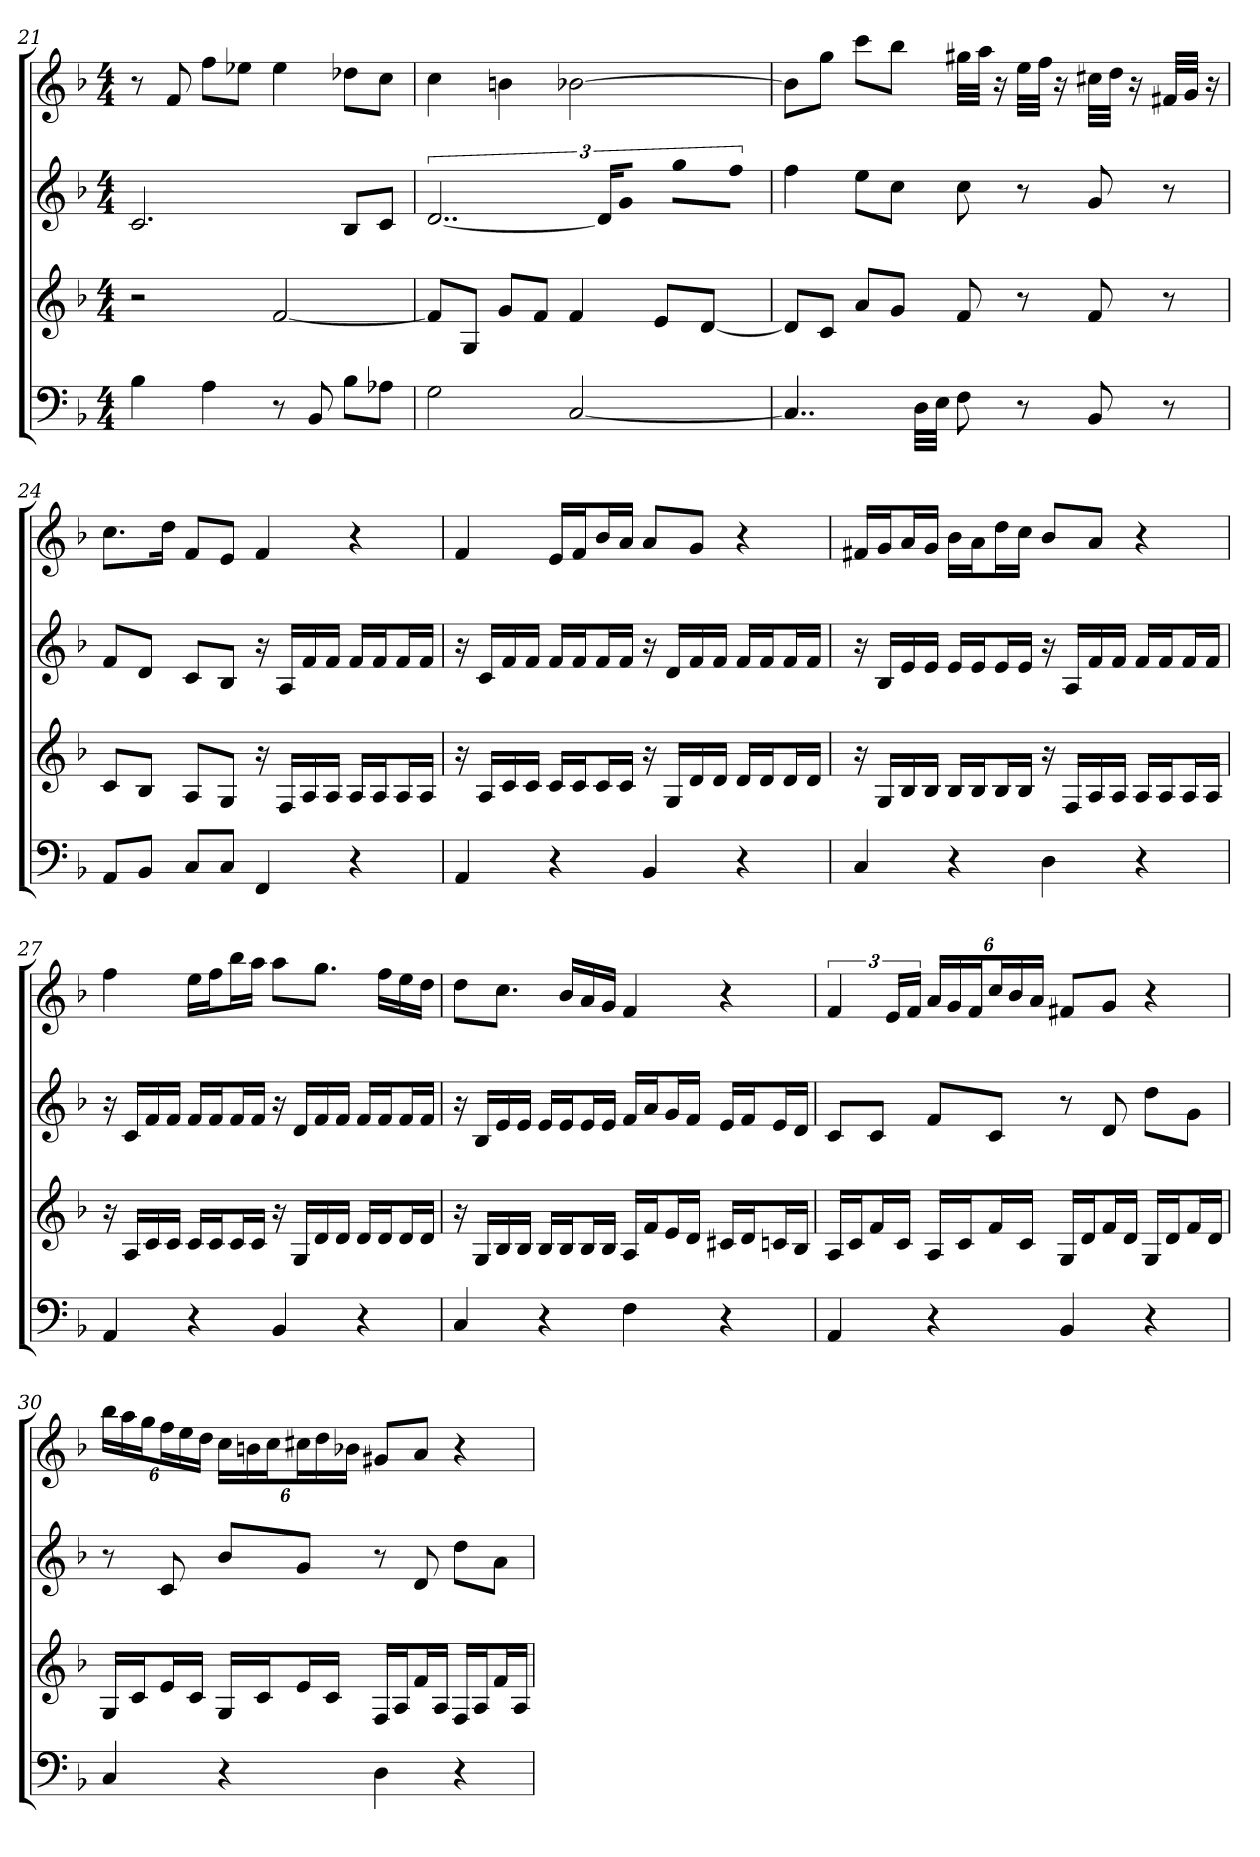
**kern	**kern	**kern	**kern
*part4	*part3	*part2	*part1
*staff4	*staff3	*staff2	*staff1
*k[b-]	*k[b-]	*k[b-]	*k[b-]
*d:	*d:	*d:	*d:
*M4/4	*M4/4	*M4/4	*M4/4
=21	=21	=21	=21
4B-	2r	2.c	8r
.	.	.	8f
4A	.	.	8ffL
.	.	.	8ee-XJ
8r	[2f	.	4ee-
8BB-	.	.	.
8B-L	.	8B-L	8dd-XL
8A-XJ	.	8cJ	8ccJ
=22	=22	=22	=22
2G	8fL]	[3..d	4cc
.	8GJ	.	.
.	8gL	.	4bn
.	8fJ	.	.
[2C	4f	.	[2b-X
.	.	24dKL]	.
.	.	8gJ	.
.	8eL	8ggL	.
.	[8dJ	8ffJ	.
=23	=23	=23	=23
4..C]	8dL]	4ff	8b-L]
.	8cJ	.	8ggJ
.	8aL	8eeL	8cccL
.	8gJ	8ccJ	8bb-J
32DLLL	.	.	.
32EJJJ	.	.	.
8F	8f	8cc	32gg#XLLL
.	.	.	32aaJJJ
.	.	.	16r
8r	8r	8r	32eeLLL
.	.	.	32ffJJJ
.	.	.	16r
8BB-	8f	8g	32cc#XLLL
.	.	.	32ddJJJ
.	.	.	16r
8r	8r	8r	32f#XLLL
.	.	.	32gJJJ
.	.	.	16r
=24	=24	=24	=24
8AAL	8cL	8fL	8.ccL
8BB-J	8B-J	8dJ	.
.	.	.	16ddJk
8CL	8AL	8cL	8fL
8CJ	8GJ	8B-J	8eJ
4FF	16r	16r	4f
.	16FLL	16ALL	.
.	16A	16f	.
.	16AJJ	16fJJ	.
4r	16ALL	16fLL	4r
.	16AJ	16fJ	.
.	16AL	16fL	.
.	16AJJ	16fJJ	.
=25	=25	=25	=25
4AA	16r	16r	4f
.	16ALL	16cLL	.
.	16c	16f	.
.	16cJJ	16fJJ	.
4r	16cLL	16fLL	16eLL
.	16cJ	16fJ	16fJ
.	16cL	16fL	16b-L
.	16cJJ	16fJJ	16aJJ
4BB-	16r	16r	8aL
.	16GLL	16dLL	.
.	16d	16f	8gJ
.	16dJJ	16fJJ	.
4r	16dLL	16fLL	4r
.	16dJ	16fJ	.
.	16dL	16fL	.
.	16dJJ	16fJJ	.
=26	=26	=26	=26
4C	16r	16r	16f#XLL
.	16GLL	16B-LL	16gJ
.	16B-	16e	16aL
.	16B-JJ	16eJJ	16gJJ
4r	16B-LL	16eLL	16b-LL
.	16B-J	16eJ	16aJ
.	16B-L	16eL	16ddL
.	16B-JJ	16eJJ	16ccJJ
4D	16r	16r	8b-L
.	16FLL	16ALL	.
.	16A	16f	8aJ
.	16AJJ	16fJJ	.
4r	16ALL	16fLL	4r
.	16AJ	16fJ	.
.	16AL	16fL	.
.	16AJJ	16fJJ	.
=27	=27	=27	=27
4AA	16r	16r	4ff
.	16ALL	16cLL	.
.	16c	16f	.
.	16cJJ	16fJJ	.
4r	16cLL	16fLL	16eeLL
.	16cJ	16fJ	16ffJ
.	16cL	16fL	16bb-L
.	16cJJ	16fJJ	16aaJJ
4BB-	16r	16r	8aaL
.	16GLL	16dLL	.
.	16d	16f	8.ggJ
.	16dJJ	16fJJ	.
4r	16dLL	16fLL	.
.	16dJ	16fJ	16ffLL
.	16dL	16fL	16ee
.	16dJJ	16fJJ	16ddJJ
=28	=28	=28	=28
4C	16r	16r	8ddL
.	16GLL	16B-LL	.
.	16B-	16e	8.ccJ
.	16B-JJ	16eJJ	.
4r	16B-LL	16eLL	.
.	16B-J	16eJ	16b-LL
.	16B-L	16eL	16a
.	16B-JJ	16eJJ	16gJJ
4F	16ALL	16fLL	4f
.	16fJ	16aJ	.
.	16eL	16gL	.
.	16dJJ	16fJJ	.
4r	16c#XLL	16eLL	4r
.	16dJ	16fJ	.
.	16cnL	16eL	.
.	16B-JJ	16dJJ	.
=29	=29	=29	=29
4AA	16ALL	8cL	6f
.	16cJ	.	.
.	16fL	8cJ	.
.	.	.	24eLL
.	16cJJ	.	.
.	.	.	24fJJ
4r	16ALL	8fL	24aLL
.	.	.	24g
.	16cJ	.	.
.	.	.	24fJ
.	16fL	8cJ	24ccL
.	.	.	24b-
.	16cJJ	.	.
.	.	.	24aJJ
4BB-	16GLL	8r	8f#XL
.	16dJ	.	.
.	16fL	8d	8gJ
.	16dJJ	.	.
4r	16GLL	8ddL	4r
.	16dJ	.	.
.	16fL	8gJ	.
.	16dJJ	.	.
=30	=30	=30	=30
4C	16GLL	8r	24bb-LL
.	.	.	24aa
.	16cJ	.	.
.	.	.	24ggJ
.	16eL	8c	24ffL
.	.	.	24ee
.	16cJJ	.	.
.	.	.	24ddJJ
4r	16GLL	8b-L	24ccLL
.	.	.	24bn
.	16cJ	.	.
.	.	.	24ccJ
.	16eL	8gJ	24cc#XL
.	.	.	24dd
.	16cJJ	.	.
.	.	.	24b-XJJ
4D	16FLL	8r	8g#XL
.	16AJ	.	.
.	16fL	8d	8aJ
.	16AJJ	.	.
4r	16FLL	8ddL	4r
.	16AJ	.	.
.	16fL	8aJ	.
.	16AJJ	.	.
=	=	=	=
*-	*-	*-	*-
